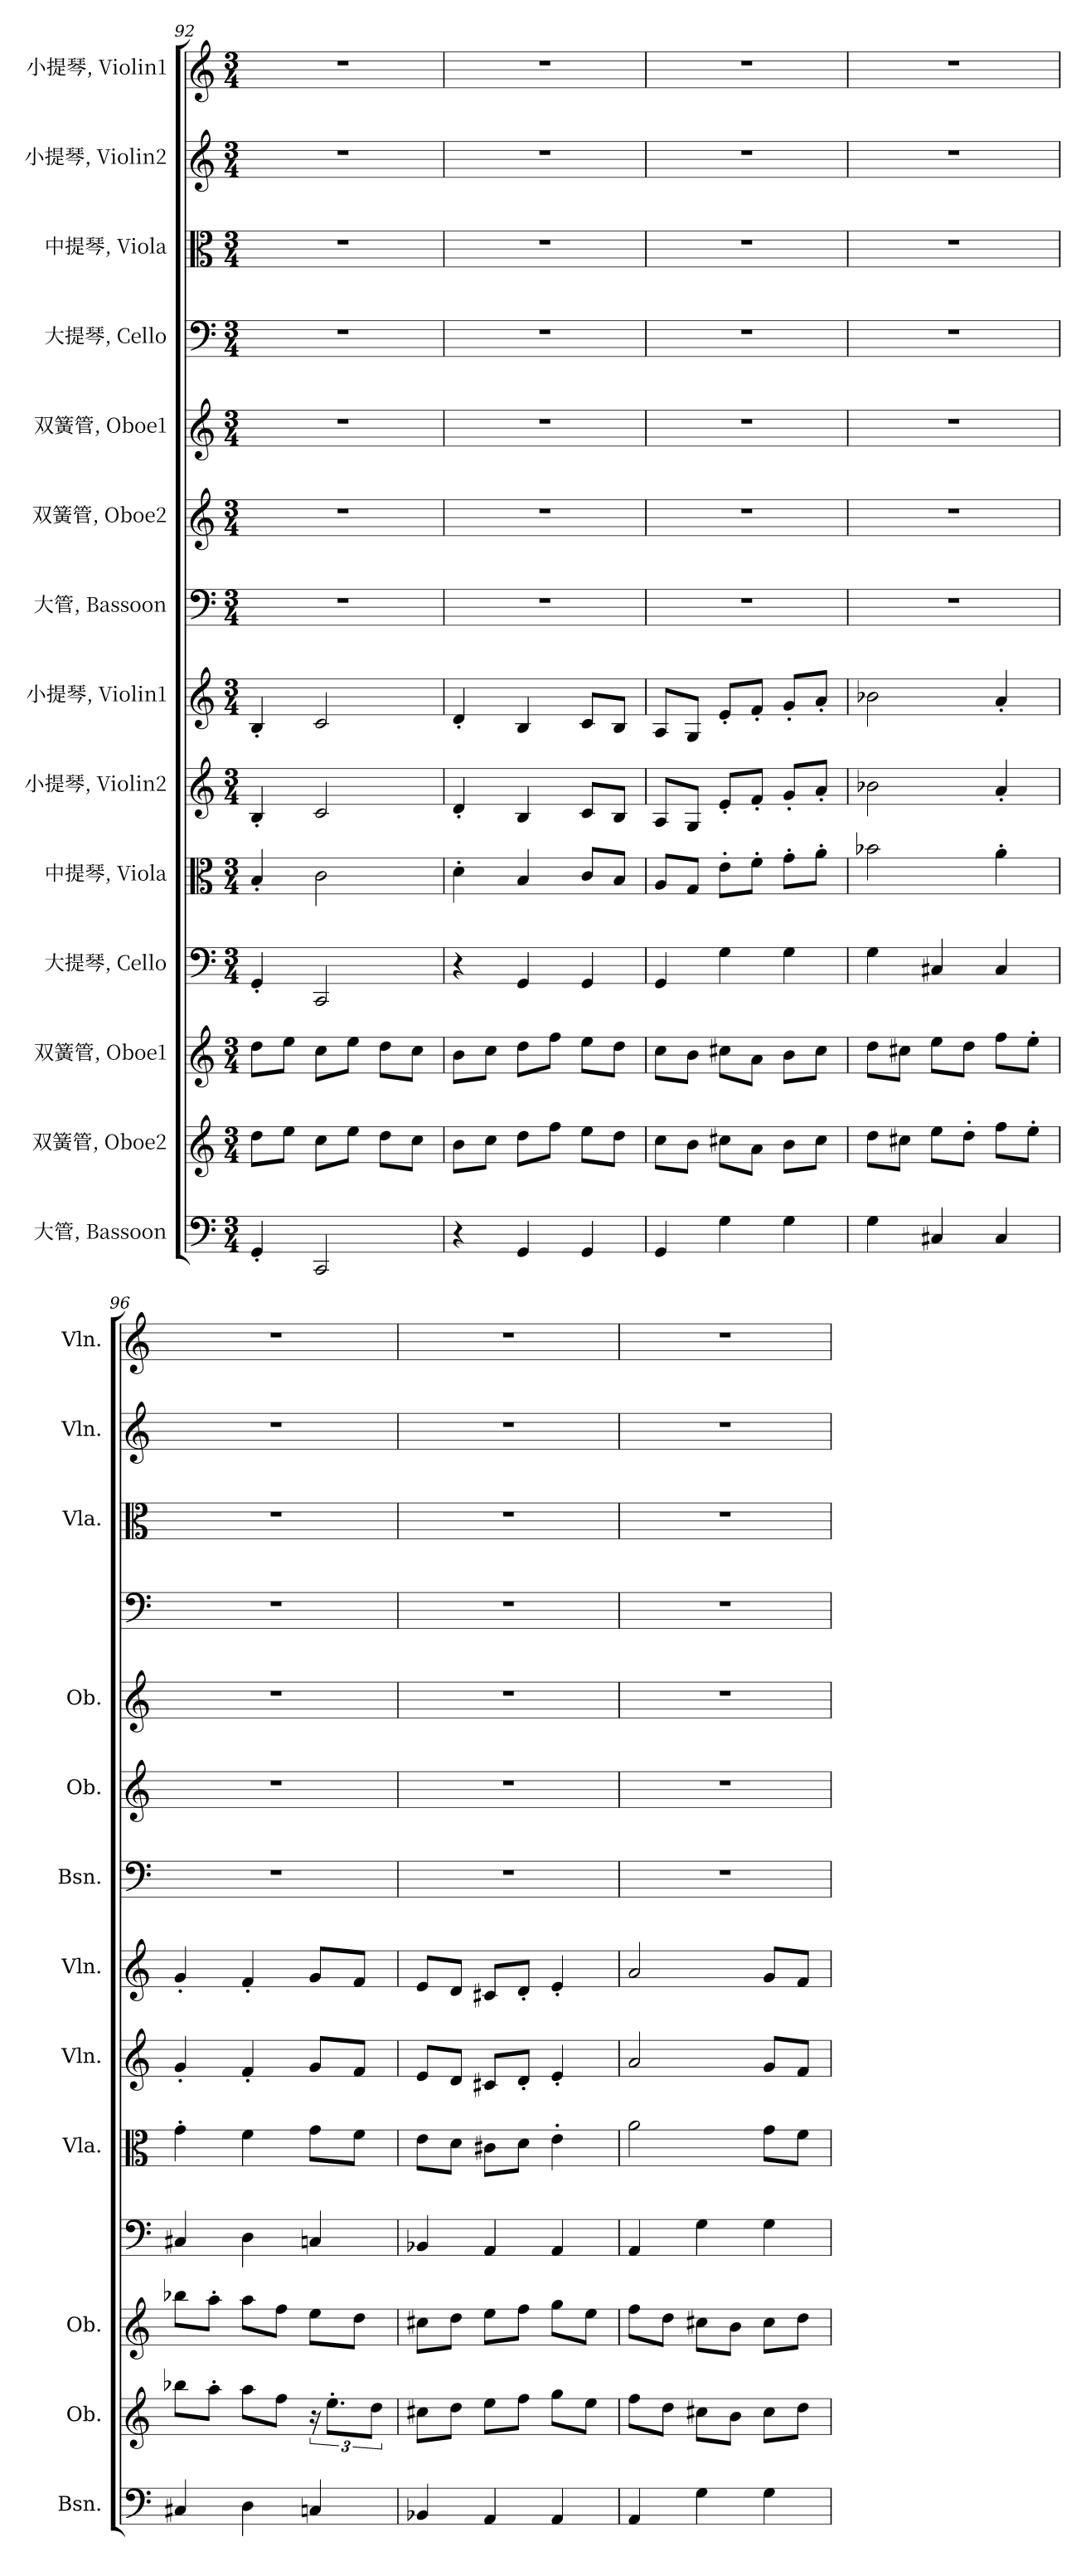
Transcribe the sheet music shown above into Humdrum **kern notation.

**kern	**kern	**kern	**kern	**kern	**kern	**kern	**kern	**kern	**kern	**kern	**kern	**kern	**kern
*part14	*part13	*part12	*part11	*part10	*part9	*part8	*part7	*part6	*part5	*part4	*part3	*part2	*part1
*staff14	*staff13	*staff12	*staff11	*staff10	*staff9	*staff8	*staff7	*staff6	*staff5	*staff4	*staff3	*staff2	*staff1
*I"大管, Bassoon	*I"双簧管, Oboe2	*I"双簧管, Oboe1	*I"大提琴, Cello	*I"中提琴, Viola	*I"小提琴, Violin2	*I"小提琴, Violin1	*I"大管, Bassoon	*I"双簧管, Oboe2	*I"双簧管, Oboe1	*I"大提琴, Cello	*I"中提琴, Viola	*I"小提琴, Violin2	*I"小提琴, Violin1
*I'Bsn.	*I'Ob.	*I'Ob.	*	*I'Vla.	*I'Vln.	*I'Vln.	*I'Bsn.	*I'Ob.	*I'Ob.	*	*I'Vla.	*I'Vln.	*I'Vln.
*clefF4	*clefG2	*clefG2	*clefF4	*clefC3	*clefG2	*clefG2	*clefF4	*clefG2	*clefG2	*clefF4	*clefC3	*clefG2	*clefG2
*k[]	*k[]	*k[]	*k[]	*k[]	*k[]	*k[]	*k[]	*k[]	*k[]	*k[]	*k[]	*k[]	*k[]
*M3/4	*M3/4	*M3/4	*M3/4	*M3/4	*M3/4	*M3/4	*M3/4	*M3/4	*M3/4	*M3/4	*M3/4	*M3/4	*M3/4
=92	=92	=92	=92	=92	=92	=92	=92	=92	=92	=92	=92	=92	=92
4GG'/	8dd\L	8dd\L	4GG'/	4B'/	4B'/	4B'/	2.r	2.r	2.r	2.r	2.r	2.r	2.r
.	8ee\J	8ee\J	.	.	.	.	.	.	.	.	.	.	.
2CC/	8cc\L	8cc\L	2CC/	2c\	2c/	2c/	.	.	.	.	.	.	.
.	8ee\J	8ee\J	.	.	.	.	.	.	.	.	.	.	.
.	8dd\L	8dd\L	.	.	.	.	.	.	.	.	.	.	.
.	8cc\J	8cc\J	.	.	.	.	.	.	.	.	.	.	.
=93	=93	=93	=93	=93	=93	=93	=93	=93	=93	=93	=93	=93	=93
4r	8b\L	8b\L	4r	4d'\	4d'/	4d'/	2.r	2.r	2.r	2.r	2.r	2.r	2.r
.	8cc\J	8cc\J	.	.	.	.	.	.	.	.	.	.	.
4GG/	8dd\L	8dd\L	4GG/	4B/	4B/	4B/	.	.	.	.	.	.	.
.	8ff\J	8ff\J	.	.	.	.	.	.	.	.	.	.	.
4GG/	8ee\L	8ee\L	4GG/	8c/L	8c/L	8c/L	.	.	.	.	.	.	.
.	8dd\J	8dd\J	.	8B/J	8B/J	8B/J	.	.	.	.	.	.	.
!!LO:PB:g=z
=94	=94	=94	=94	=94	=94	=94	=94	=94	=94	=94	=94	=94	=94
4GG/	8cc\L	8cc\L	4GG/	8A/L	8A/L	8A/L	2.r	2.r	2.r	2.r	2.r	2.r	2.r
.	8b\J	8b\J	.	8G/J	8G/J	8G/J	.	.	.	.	.	.	.
4G\	8cc#X\L	8cc#X\L	4G\	8e'\L	8e'/L	8e'/L	.	.	.	.	.	.	.
.	8a\J	8a\J	.	8f'\J	8f'/J	8f'/J	.	.	.	.	.	.	.
4G\	8b\L	8b\L	4G\	8g'\L	8g'/L	8g'/L	.	.	.	.	.	.	.
.	8cc#\J	8cc#\J	.	8a'\J	8a'/J	8a'/J	.	.	.	.	.	.	.
=95	=95	=95	=95	=95	=95	=95	=95	=95	=95	=95	=95	=95	=95
4G\	8dd\L	8dd\L	4G\	2b-X\	2b-X\	2b-X\	2.r	2.r	2.r	2.r	2.r	2.r	2.r
.	8cc#X\J	8cc#X\J	.	.	.	.	.	.	.	.	.	.	.
4C#X/	8ee\L	8ee\L	4C#X/	.	.	.	.	.	.	.	.	.	.
.	8dd'\J	8dd\J	.	.	.	.	.	.	.	.	.	.	.
4C#/	8ff\L	8ff\L	4C#/	4a'\	4a'/	4a'/	.	.	.	.	.	.	.
.	8ee'\J	8ee'\J	.	.	.	.	.	.	.	.	.	.	.
=96	=96	=96	=96	=96	=96	=96	=96	=96	=96	=96	=96	=96	=96
4C#X/	8bb-X\L	8bb-X\L	4C#X/	4g'\	4g'/	4g'/	2.r	2.r	2.r	2.r	2.r	2.r	2.r
.	8aa'\J	8aa'\J	.	.	.	.	.	.	.	.	.	.	.
4D\	8aa\L	8aa\L	4D\	4f\	4f'/	4f'/	.	.	.	.	.	.	.
.	8ff\J	8ff\J	.	.	.	.	.	.	.	.	.	.	.
4Cn/	24r	8ee\L	4Cn/	8g\L	8g/L	8g/L	.	.	.	.	.	.	.
.	12.ee'\L	.	.	.	.	.	.	.	.	.	.	.	.
.	.	8dd\J	.	8f\J	8f/J	8f/J	.	.	.	.	.	.	.
.	12dd\J	.	.	.	.	.	.	.	.	.	.	.	.
=97	=97	=97	=97	=97	=97	=97	=97	=97	=97	=97	=97	=97	=97
4BB-X/	8cc#X\L	8cc#X\L	4BB-X/	8e\L	8e/L	8e/L	2.r	2.r	2.r	2.r	2.r	2.r	2.r
.	8dd\J	8dd\J	.	8d\J	8d/J	8d/J	.	.	.	.	.	.	.
4AA/	8ee\L	8ee\L	4AA/	8c#X\L	8c#X/L	8c#X/L	.	.	.	.	.	.	.
.	8ff\J	8ff\J	.	8d\J	8d'/J	8d'/J	.	.	.	.	.	.	.
4AA/	8gg\L	8gg\L	4AA/	4e'\	4e'/	4e'/	.	.	.	.	.	.	.
.	8ee\J	8ee\J	.	.	.	.	.	.	.	.	.	.	.
=98	=98	=98	=98	=98	=98	=98	=98	=98	=98	=98	=98	=98	=98
4AA/	8ff\L	8ff\L	4AA/	2a\	2a/	2a/	2.r	2.r	2.r	2.r	2.r	2.r	2.r
.	8dd\J	8dd\J	.	.	.	.	.	.	.	.	.	.	.
4G\	8cc#X\L	8cc#X\L	4G\	.	.	.	.	.	.	.	.	.	.
.	8b\J	8b\J	.	.	.	.	.	.	.	.	.	.	.
4G\	8cc#\L	8cc#\L	4G\	8g\L	8g/L	8g/L	.	.	.	.	.	.	.
.	8dd\J	8dd\J	.	8f\J	8f/J	8f/J	.	.	.	.	.	.	.
=	=	=	=	=	=	=	=	=	=	=	=	=	=
*-	*-	*-	*-	*-	*-	*-	*-	*-	*-	*-	*-	*-	*-
